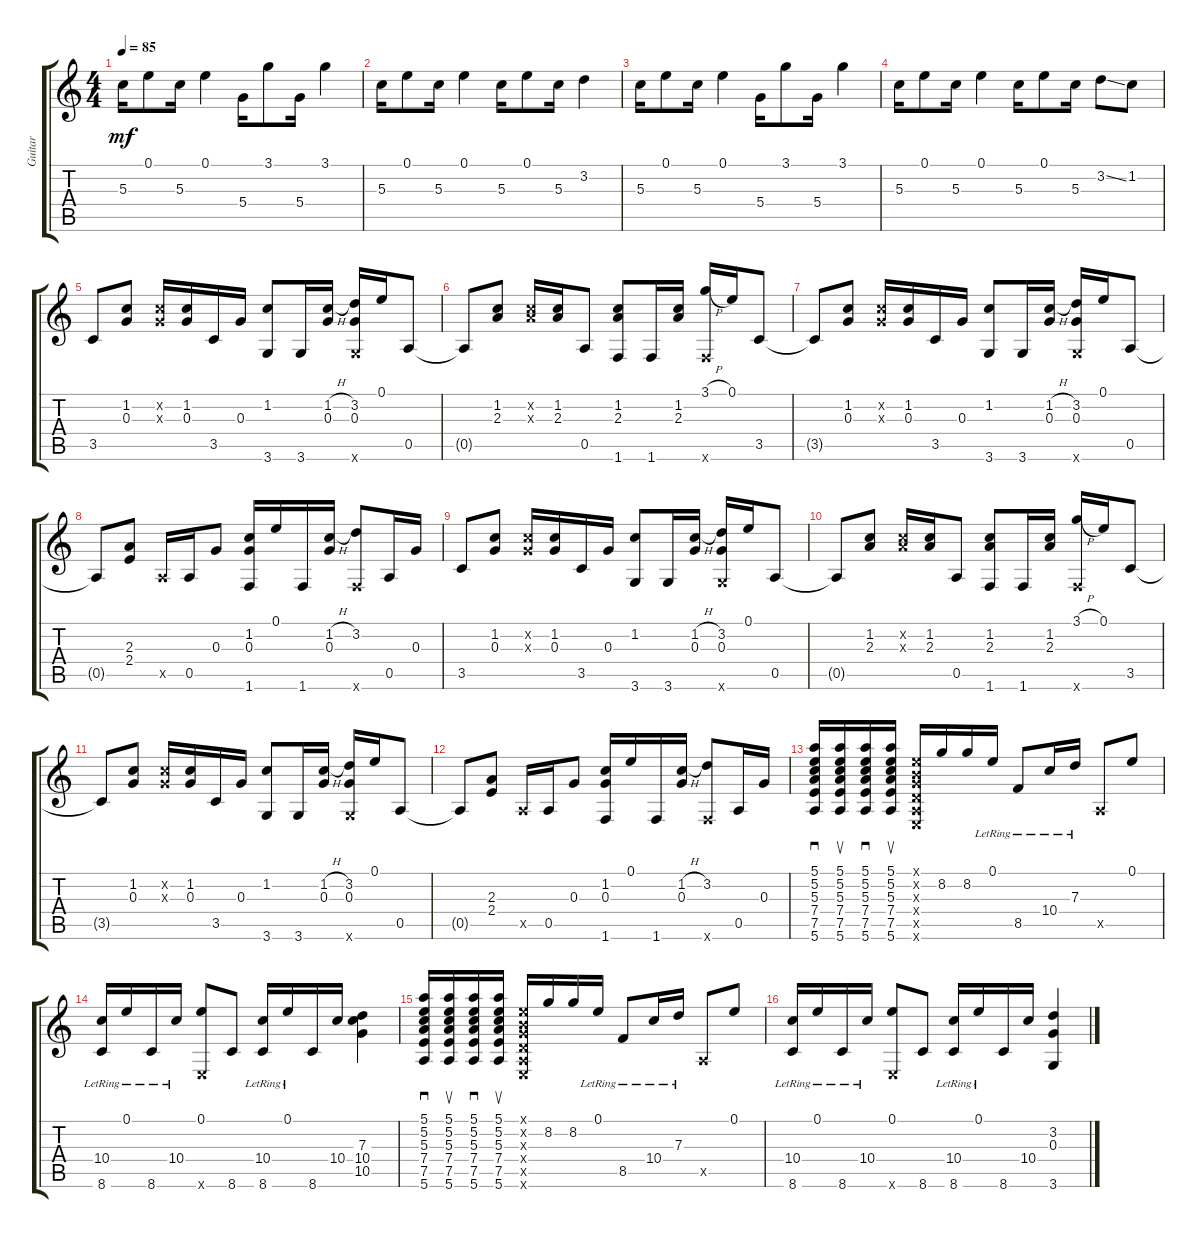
\track ("Guitar" "Guitar") {instrument acousticguitarnylon}
\staff {score tabs}
\tuning (E4 B3 G3 D3 A2 E2) {hide}
\ts (4 4)
\tempo 85
\clef g2
\ks c
5.3.16{dy mf instrument acousticguitarnylon} 0.1.8 5.3.16 0.1.4 5.4.16 3.1.8 5.4.16 3.1.4 |
5.3.16 0.1.8 5.3.16 0.1.4 5.3.16 0.1.8 5.3.16 3.2.4 |
5.3.16 0.1.8 5.3.16 0.1.4 5.4.16 3.1.8 5.4.16 3.1.4 |
5.3.16 0.1.8 5.3.16 0.1.4 5.3.16 0.1.8 5.3.16 3.2{ss}.8 1.2.8 |
3.5.8 (1.2 0.3).8 (1.2{x} 0.3{x}).16 (1.2 0.3).16 3.5.16 0.3.16 (1.2 3.6).8 3.6.16 (1.2{h} 0.3).16 (3.2 0.3 3.6{x}).16 0.1.16 0.5.8 |
0.5{t}.8 (1.2 2.3).8 (1.2{x} 2.3{x}).16 (1.2 2.3).16 0.5.8 (1.2 2.3 1.6).8 1.6.16 (1.2 2.3).16 (3.1{h} 1.6{x}).16 0.1.16 3.5.8 |
3.5{t}.8 (1.2 0.3).8 (1.2{x} 0.3{x}).16 (1.2 0.3).16 3.5.16 0.3.16 (1.2 3.6).8 3.6.16 (1.2{h} 0.3).16 (3.2 0.3 3.6{x}).16 0.1.16 0.5.8 |
0.5{t}.8 (2.3 2.4).8 0.5{x}.16 0.5.16 0.3.8 (1.2 0.3 1.6).16 0.1.16 1.6.16 (1.2{h} 0.3).16 (3.2 1.6{x}).8 0.5.16 0.3.16 |
3.5.8 (1.2 0.3).8 (1.2{x} 0.3{x}).16 (1.2 0.3).16 3.5.16 0.3.16 (1.2 3.6).8 3.6.16 (1.2{h} 0.3).16 (3.2 0.3 3.6{x}).16 0.1.16 0.5.8 |
0.5{t}.8 (1.2 2.3).8 (1.2{x} 2.3{x}).16 (1.2 2.3).16 0.5.8 (1.2 2.3 1.6).8 1.6.16 (1.2 2.3).16 (3.1{h} 1.6{x}).16 0.1.16 3.5.8 |
3.5{t}.8 (1.2 0.3).8 (1.2{x} 0.3{x}).16 (1.2 0.3).16 3.5.16 0.3.16 (1.2 3.6).8 3.6.16 (1.2{h} 0.3).16 (3.2 0.3 3.6{x}).16 0.1.16 0.5.8 |
0.5{t}.8 (2.3 2.4).8 0.5{x}.16 0.5.16 0.3.8 (1.2 0.3 1.6).16 0.1.16 1.6.16 (1.2{h} 0.3).16 (3.2 1.6{x}).8 0.5.16 0.3.16 |
(5.1 5.2 5.3 7.4 7.5 5.6).16{sd} (5.1 5.2 5.3 7.4 7.5 5.6).16{su} (5.1 5.2 5.3 7.4 7.5 5.6).16{sd} (5.1 5.2 5.3 7.4 7.5 5.6).16{su} (0.1{x} 0.2{x} 0.3{x} 0.4{x} 0.5{x} 0.6{x}).16 8.2.16 8.2.16 0.1{lr}.16 8.5{lr}.8 10.4{lr}.16 7.3{lr}.16 0.5{x}.8 0.1.8 |
(10.4{lr} 8.6{lr}).16 0.1{lr}.16 8.6{lr}.16 10.4{lr}.16 (0.1 0.6{x}).8 8.6.8 (10.4{lr} 8.6{lr}).16 0.1{lr}.16 8.6.16 10.4.16 (7.3 10.4 10.5).4 |
(5.1 5.2 5.3 7.4 7.5 5.6).16{sd} (5.1 5.2 5.3 7.4 7.5 5.6).16{su} (5.1 5.2 5.3 7.4 7.5 5.6).16{sd} (5.1 5.2 5.3 7.4 7.5 5.6).16{su} (0.1{x} 0.2{x} 0.3{x} 0.4{x} 0.5{x} 0.6{x}).16 8.2.16 8.2.16 0.1{lr}.16 8.5{lr}.8 10.4{lr}.16 7.3{lr}.16 0.5{x}.8 0.1.8 |
(10.4{lr} 8.6{lr}).16 0.1{lr}.16 8.6{lr}.16 10.4{lr}.16 (0.1 0.6{x}).8 8.6.8 (10.4{lr} 8.6{lr}).16 0.1{lr}.16 8.6.16 10.4.16 (3.2 0.3 3.6).4
